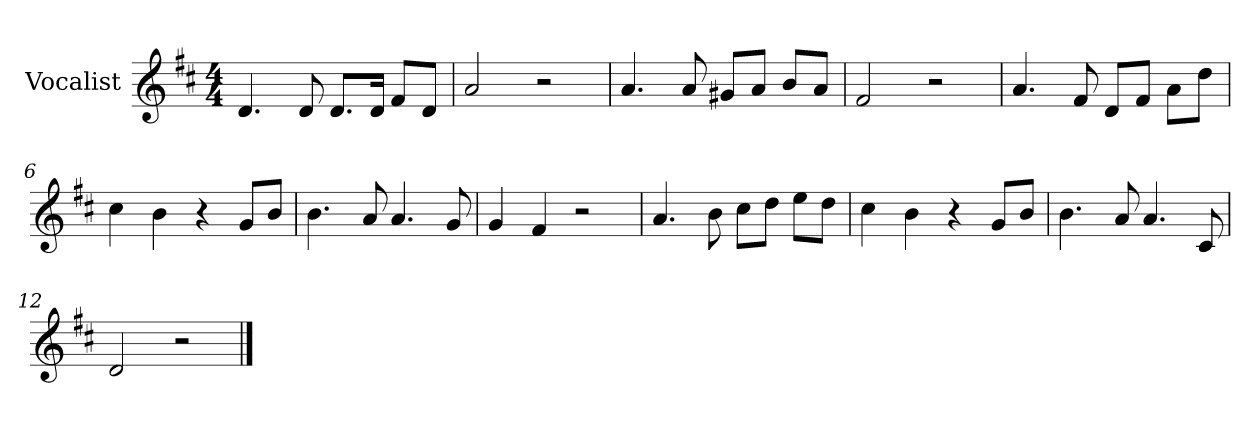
**kern
*part1
*staff1
*I"Vocalist
*k[f#c#]
*D:
*M4/4
=1
4.d
8d
8.dL
16dJk
8f#L
8dJ
=2
2a
2r
=3
4.a
8a
8g#XL
8aJ
8bL
8aJ
=4
2f#
2r
=5
4.a
8f#
8dL
8f#J
8aL
8ddJ
=6
4cc#
4b
4r
8gL
8bJ
=7
4.b
8a
4.a
8g
=8
4g
4f#
2r
=9
4.a
8b
8cc#L
8ddJ
8eeL
8ddJ
=10
4cc#
4b
4r
8gL
8bJ
=11
4.b
8a
4.a
8c#
=12
2d
2r
==
*-
